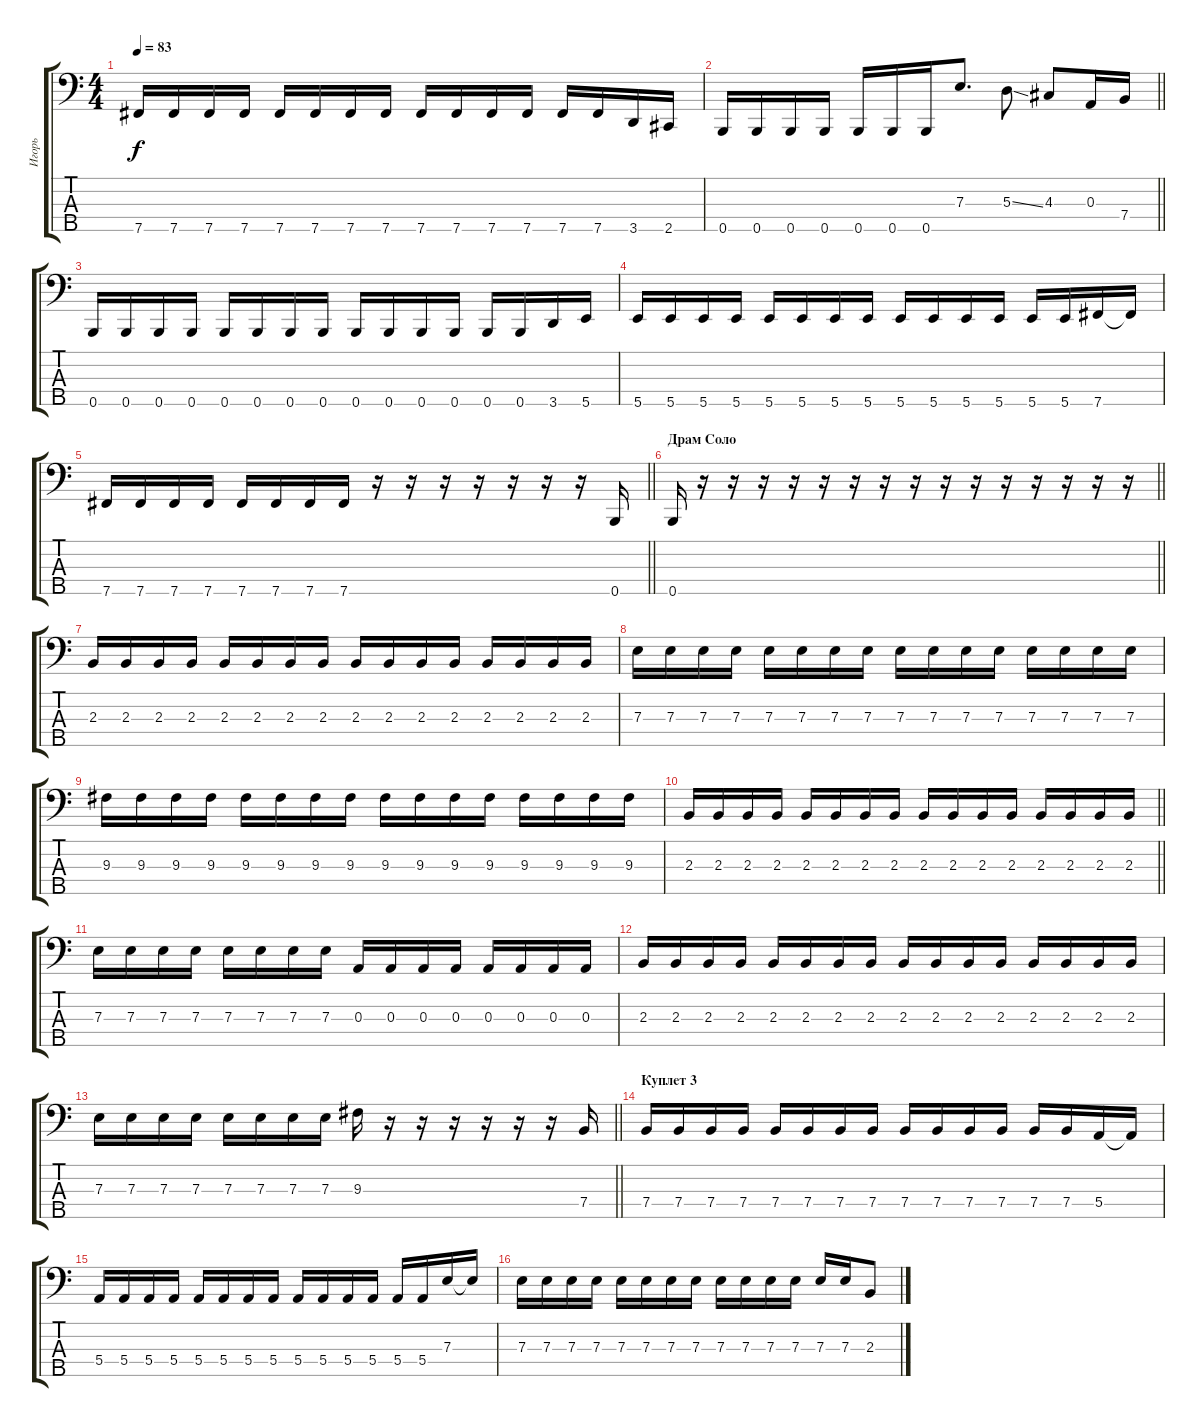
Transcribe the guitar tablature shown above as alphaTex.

\track ("Игорь" "Игорь") {instrument electricbassfinger}
\staff {score tabs}
\tuning (G2 D2 A1 E1 B0) {hide}
\ts (4 4)
\tempo 83
\clef f4
\ks c
7.5.16{dy f} 7.5.16 7.5.16 7.5.16 7.5.16 7.5.16 7.5.16 7.5.16 7.5.16 7.5.16 7.5.16 7.5.16 7.5.16 7.5.16 3.5.16 2.5.16 |
\barLineRight lightlight
0.5.16 0.5.16 0.5.16 0.5.16 0.5.16 0.5.16 0.5.16 7.3.8{d} 5.3{ss}.8 4.3.8 0.3.16 7.4.16 |
0.5.16 0.5.16 0.5.16 0.5.16 0.5.16 0.5.16 0.5.16 0.5.16 0.5.16 0.5.16 0.5.16 0.5.16 0.5.16 0.5.16 3.5.16 5.5.16 |
5.5.16 5.5.16 5.5.16 5.5.16 5.5.16 5.5.16 5.5.16 5.5.16 5.5.16 5.5.16 5.5.16 5.5.16 5.5.16 5.5.16 7.5.16 7.5{t}.16 |
\barLineRight lightlight
7.5.16 7.5.16 7.5.16 7.5.16 7.5.16 7.5.16 7.5.16 7.5.16 r.16 r.16 r.16 r.16 r.16 r.16 r.16 0.5.16 |
\section ("" "Драм Соло")
\barLineRight lightlight
0.5.16 r.16 r.16 r.16 r.16 r.16 r.16 r.16 r.16 r.16 r.16 r.16 r.16 r.16 r.16 r.16 |
2.3.16 2.3.16 2.3.16 2.3.16 2.3.16 2.3.16 2.3.16 2.3.16 2.3.16 2.3.16 2.3.16 2.3.16 2.3.16 2.3.16 2.3.16 2.3.16 |
7.3.16 7.3.16 7.3.16 7.3.16 7.3.16 7.3.16 7.3.16 7.3.16 7.3.16 7.3.16 7.3.16 7.3.16 7.3.16 7.3.16 7.3.16 7.3.16 |
9.3.16 9.3.16 9.3.16 9.3.16 9.3.16 9.3.16 9.3.16 9.3.16 9.3.16 9.3.16 9.3.16 9.3.16 9.3.16 9.3.16 9.3.16 9.3.16 |
\barLineRight lightlight
2.3.16 2.3.16 2.3.16 2.3.16 2.3.16 2.3.16 2.3.16 2.3.16 2.3.16 2.3.16 2.3.16 2.3.16 2.3.16 2.3.16 2.3.16 2.3.16 |
7.3.16 7.3.16 7.3.16 7.3.16 7.3.16 7.3.16 7.3.16 7.3.16 0.3.16 0.3.16 0.3.16 0.3.16 0.3.16 0.3.16 0.3.16 0.3.16 |
2.3.16 2.3.16 2.3.16 2.3.16 2.3.16 2.3.16 2.3.16 2.3.16 2.3.16 2.3.16 2.3.16 2.3.16 2.3.16 2.3.16 2.3.16 2.3.16 |
\barLineRight lightlight
7.3.16 7.3.16 7.3.16 7.3.16 7.3.16 7.3.16 7.3.16 7.3.16 9.3.16 r.16 r.16 r.16 r.16 r.16 r.16 7.4.16 |
\section ("" "Куплет 3")
7.4.16 7.4.16 7.4.16 7.4.16 7.4.16 7.4.16 7.4.16 7.4.16 7.4.16 7.4.16 7.4.16 7.4.16 7.4.16 7.4.16 5.4.16 5.4{t}.16 |
5.4.16 5.4.16 5.4.16 5.4.16 5.4.16 5.4.16 5.4.16 5.4.16 5.4.16 5.4.16 5.4.16 5.4.16 5.4.16 5.4.16 7.3.16 7.3{t}.16 |
7.3.16 7.3.16 7.3.16 7.3.16 7.3.16 7.3.16 7.3.16 7.3.16 7.3.16 7.3.16 7.3.16 7.3.16 7.3.16 7.3.16 2.3.8
